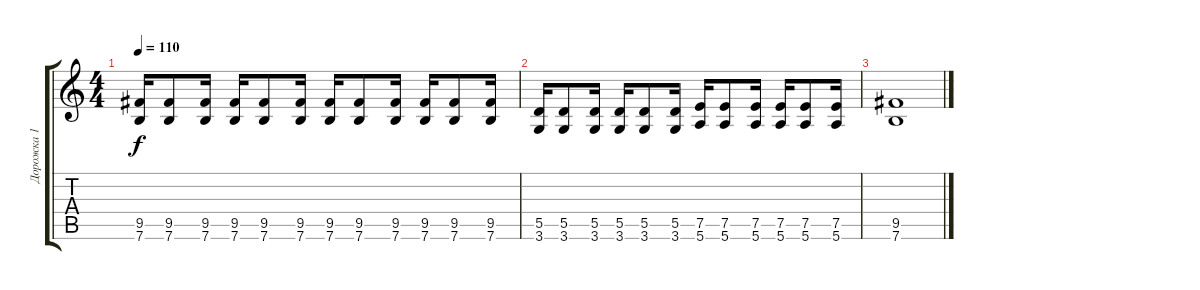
\track ("Дорожка 1" "Дорожка 1") {instrument overdrivenguitar}
\staff {score tabs}
\tuning (E4 B3 G3 D3 A2 E2) {hide}
\ts (4 4)
\tempo 110
\clef g2
\ks c
(9.5 7.6).16{dy f} (9.5 7.6).8 (9.5 7.6).16 (9.5 7.6).16 (9.5 7.6).8 (9.5 7.6).16 (9.5 7.6).16 (9.5 7.6).8 (9.5 7.6).16 (9.5 7.6).16 (9.5 7.6).8 (9.5 7.6).16 |
(5.5 3.6).16 (5.5 3.6).8 (5.5 3.6).16 (5.5 3.6).16 (5.5 3.6).8 (5.5 3.6).16 (7.5 5.6).16 (7.5 5.6).8 (7.5 5.6).16 (7.5 5.6).16 (7.5 5.6).8 (7.5 5.6).16 |
(9.5 7.6).1
